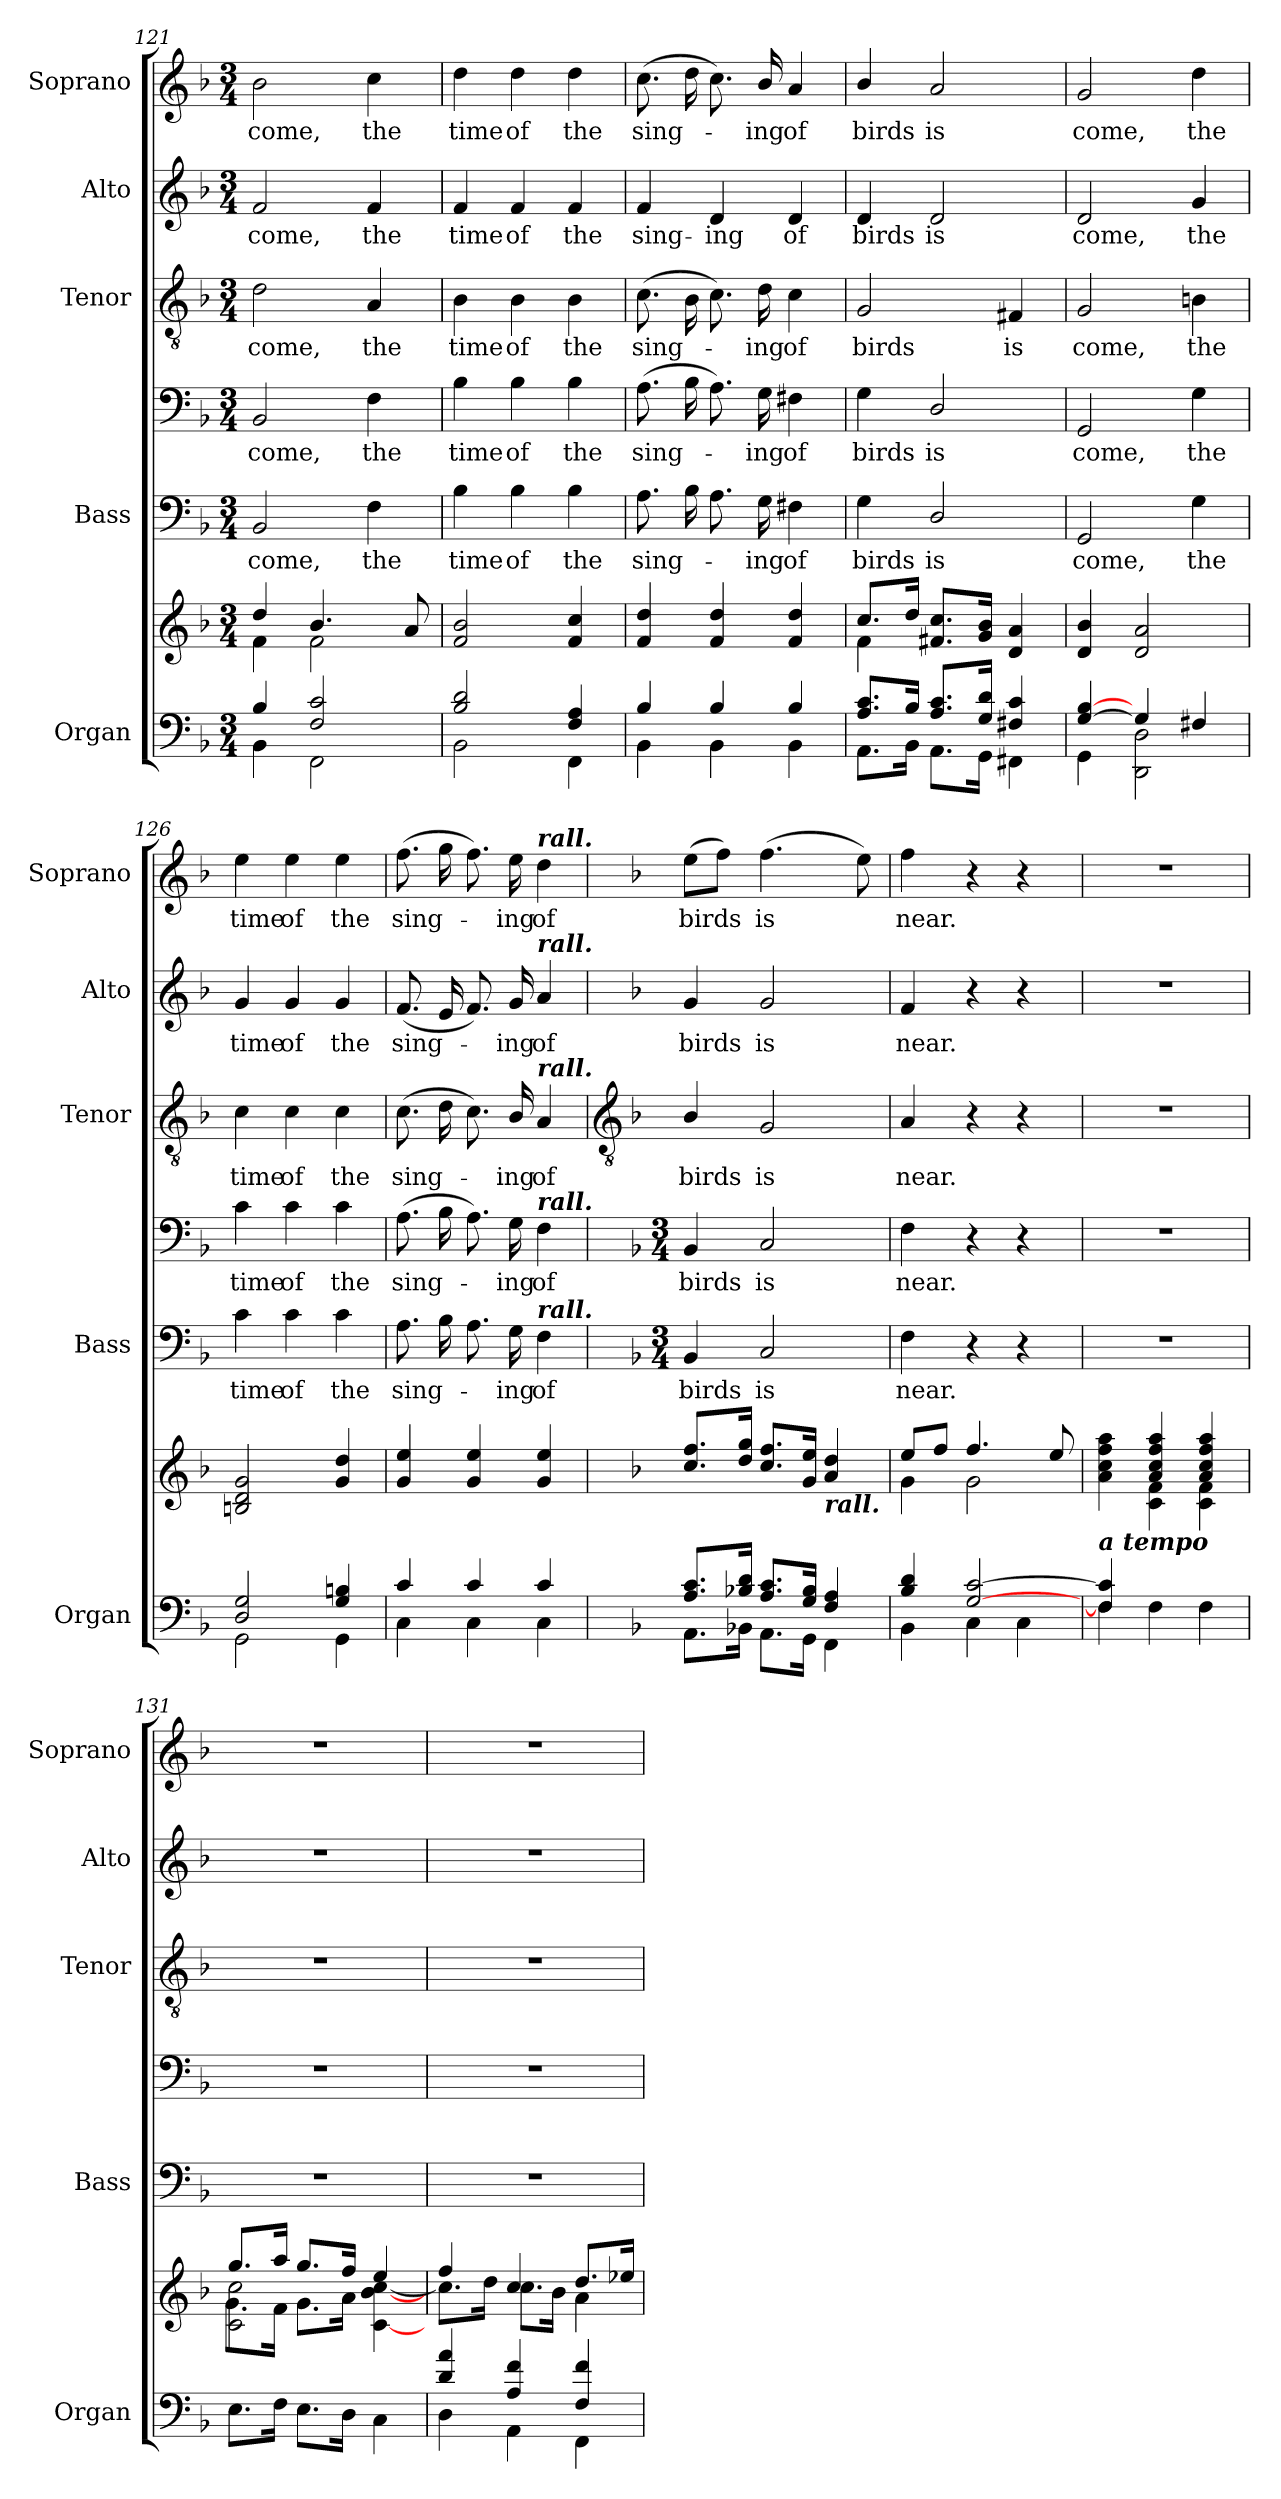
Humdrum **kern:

**kern	**kern	**kern	**text	**kern	**text	**kern	**text	**kern	**text	**kern	**text
*part5	*part5	*part4	*part4	*part4	*part4	*part3	*part3	*part2	*part2	*part1	*part1
*staff7	*staff6	*staff5	*staff5	*staff4	*staff4	*staff3	*staff3	*staff2	*staff2	*staff1	*staff1
*I"Organ	*	*I"Bass	*	*	*	*I"Tenor	*	*I"Alto	*	*I"Soprano	*
*I'Organ	*	*I'Bass	*	*	*	*I'Tenor	*	*I'Alto	*	*I'Soprano	*
!!LO:LB:g=z
*clefF4	*clefG2	*clefF4	*	*clefF4	*	*clefGv2	*	*clefG2	*	*clefG2	*
*k[b-]	*k[b-]	*k[b-]	*	*k[b-]	*	*k[b-]	*	*k[b-]	*	*k[b-]	*
*F:	*F:	*F:	*	*F:	*	*F:	*	*F:	*	*F:	*
*M3/4	*M3/4	*M3/4	*	*M3/4	*	*M3/4	*	*M3/4	*	*M3/4	*
=121	=121	=121	=121	=121	=121	=121	=121	=121	=121	=121	=121
*^	*^	*	*	*	*	*	*	*	*	*	*
!	!	!	!	!	!LO:LY:b	!	!LO:LY:b	!	!LO:LY:b	!	!LO:LY:b	!	!LO:LY:b
4B-/	4BB-\	4dd/	4f\	2BB-	come,	2BB-	come,	2d	come,	2f	come,	2b-	come,
2F/ 2c/	2FF\	4.b-/	2f\	.	.	.	.	.	.	.	.	.	.
!	!	!	!	!	!LO:LY:b	!	!LO:LY:b	!	!LO:LY:b	!	!LO:LY:b	!	!LO:LY:b
.	.	.	.	4F	the	4F	the	4A	the	4f	the	4cc	the
.	.	8a	.	.	.	.	.	.	.	.	.	.	.
=122	=122	=122	=122	=122	=122	=122	=122	=122	=122	=122	=122	=122	=122
!	!	!	!LO:N:vis=1	!	!LO:LY:b	!	!LO:LY:b	!	!LO:LY:b	!	!LO:LY:b	!	!LO:LY:b
2B-/ 2d/	2BB-\	2f 2b-	2.ryy	4B-	time	4B-	time	4B-	time	4f	time	4dd	time
!	!	!	!	!	!LO:LY:b	!	!LO:LY:b	!	!LO:LY:b	!	!LO:LY:b	!	!LO:LY:b
.	.	.	.	4B-	of	4B-	of	4B-	of	4f	of	4dd	of
!	!	!	!	!	!LO:LY:b	!	!LO:LY:b	!	!LO:LY:b	!	!LO:LY:b	!	!LO:LY:b
4F/ 4A/	4FF\	4f 4cc	.	4B-	the	4B-	the	4B-	the	4f	the	4dd	the
=123	=123	=123	=123	=123	=123	=123	=123	=123	=123	=123	=123	=123	=123
!	!	!	!LO:N:vis=1	!	!LO:LY:b	!	!LO:LY:b	!	!LO:LY:b	!	!LO:LY:b	!	!LO:LY:b
4B-/	4BB-\	4f 4dd	2.ryy	8.AL	sing-	(>8.AL	sing-	(>8.cL	sing-	4f	sing-	(>8.ccL	sing-
.	.	.	.	16B-L	.	16B-L	.	16B-L	.	.	.	16ddL	.
!	!	!	!	!	!	!	!	!	!	!	!LO:LY:b	!	!
4B-/	4BB-\	4f 4dd	.	8.AJ	.	8.AJ)	.	8.cJ)	.	4d	-ing	8.ccJ)	.
!	!	!	!	!	!LO:LY:b	!	!LO:LY:b	!	!LO:LY:b	!	!	!	!LO:LY:b
.	.	.	.	16G	ing	16G	ing	16d	ing	.	.	16b-/	ing
!	!	!	!	!	!LO:LY:b	!	!LO:LY:b	!	!LO:LY:b	!	!LO:LY:b	!	!LO:LY:b
4B-/	4BB-\	4f 4dd	.	4F#X	of	4F#X	of	4c	of	4d	of	4a	of
=124	=124	=124	=124	=124	=124	=124	=124	=124	=124	=124	=124	=124	=124
!	!	!	!	!	!LO:LY:b	!	!LO:LY:b	!	!LO:LY:b	!	!LO:LY:b	!	!LO:LY:b
8.A/ 8.c/L	8.AA\L	8.cc/L	4f\	4G	birds	4G	birds	2G	birds	4d	birds	4b-/	birds
16B-/J	16BB-\J	16dd/J	.	.	.	.	.	.	.	.	.	.	.
!	!	!	!	!	!LO:LY:b	!	!LO:LY:b	!	!	!	!LO:LY:b	!	!LO:LY:b
8.A/ 8.c/L	8.AA\L	8.f#X 8.ccL	2ryy	2D/	is	2D/	is	.	.	2d	is	2a	is
16G/ 16d/J	16GG\J	16g 16b-J	.	.	.	.	.	.	.	.	.	.	.
!	!	!	!	!	!	!	!	!	!LO:LY:b	!	!	!	!
4F#X/ 4c/	4FF#X\	4d 4a	.	.	.	.	.	4F#X	is	.	.	.	.
=125	=125	=125	=125	=125	=125	=125	=125	=125	=125	=125	=125	=125	=125
!	!	!	!LO:N:vis=1	!	!LO:LY:b	!	!LO:LY:b	!	!LO:LY:b	!	!LO:LY:b	!	!LO:LY:b
[4G/ [4B-/	4GG\	4d 4b-	2.ryy	2GG	come,	2GG	come,	2G	come,	2d	come,	2g	come,
4G/]	2DD\ 2D\	2d 2a	.	.	.	.	.	.	.	.	.	.	.
!	!	!	!	!	!LO:LY:b	!	!LO:LY:b	!	!LO:LY:b	!	!LO:LY:b	!	!LO:LY:b
4F#X/	.	.	.	4G	the	4G	the	4Bn	the	4g	the	4dd	the
=126	=126	=126	=126	=126	=126	=126	=126	=126	=126	=126	=126	=126	=126
!	!	!	!LO:N:vis=1	!	!LO:LY:b	!	!LO:LY:b	!	!LO:LY:b	!	!LO:LY:b	!	!LO:LY:b
2D/ 2G/	2GG\	2Bn 2d 2g	2.ryy	4c	time	4c	time	4c	time	4g	time	4ee	time
!	!	!	!	!	!LO:LY:b	!	!LO:LY:b	!	!LO:LY:b	!	!LO:LY:b	!	!LO:LY:b
.	.	.	.	4c	of	4c	of	4c	of	4g	of	4ee	of
!	!	!	!	!	!LO:LY:b	!	!LO:LY:b	!	!LO:LY:b	!	!LO:LY:b	!	!LO:LY:b
4G/ 4Bn/	4GG\	4g 4dd	.	4c	the	4c	the	4c	the	4g	the	4ee	the
=127	=127	=127	=127	=127	=127	=127	=127	=127	=127	=127	=127	=127	=127
!	!	!	!LO:N:vis=1	!	!LO:LY:b	!	!LO:LY:b	!	!LO:LY:b	!	!LO:LY:b	!	!LO:LY:b
4c/	4C\	4g 4ee	2.ryy	8.AL	sing-	(>8.AL	sing-	(>8.cL	sing-	(<8.fL	sing-	(>8.ffL	sing-
.	.	.	.	16B-L	.	16B-L	.	16dL	.	16eL	.	16ggL	.
4c/	4C\	4g 4ee	.	8.AJ	.	8.AJ)	.	8.cJ)	.	8.fJ)	.	8.ffJ)	.
!	!	!	!	!	!LO:LY:b	!	!LO:LY:b	!	!LO:LY:b	!	!LO:LY:b	!	!LO:LY:b
.	.	.	.	16G	ing	16G	ing	16B-/	ing	16g	ing	16ee	ing
!	!	!	!	!	!	!	!	!	!	!	!	!LO:TX:a:Bi:t=rall.	!
!	!	!	!	!	!	!	!	!	!	!LO:TX:a:Bi:t=rall.	!	!	!
!	!	!	!	!	!	!	!	!LO:TX:a:Bi:t=rall.	!	!	!	!	!
!	!	!	!	!	!	!LO:TX:a:Bi:t=rall.	!	!	!	!	!	!	!
!	!	!	!	!LO:TX:a:Bi:t=rall.	!	!	!	!	!	!	!	!	!
!	!	!	!	!	!LO:LY:b	!	!LO:LY:b	!	!LO:LY:b	!	!LO:LY:b	!	!LO:LY:b
4c/	4C\	4g 4ee	.	4F	of	4F	of	4A	of	4a	of	4dd	of
!!LO:LB:g=z
=128	=128	=128	=128	=128	=128	=128	=128	=128	=128	=128	=128	=128	=128
*	*	*	*	*	*	*	*	*clefGv2	*	*	*	*	*
*	*	*	*	*k[b-]	*	*k[b-]	*	*	*	*	*	*	*
*	*	*	*	*F:	*	*F:	*	*	*	*	*	*	*
*	*	*	*	*M3/4	*	*M3/4	*	*	*	*	*	*	*
!	!	!	!LO:N:vis=1	!	!LO:LY:b	!	!LO:LY:b	!	!LO:LY:b	!	!LO:LY:b	!	!LO:LY:b
8.A/ 8.c/L	8.AA\L	8.cc 8.ffL	2.ryy	4BB-	birds	4BB-	birds	4B-/	birds	4g	birds	(>8eeL	birds
.	.	.	.	.	.	.	.	.	.	.	.	8ffJ)	.
16B-X/ 16d/J	16BB-X\J	16dd 16ggJ	.	.	.	.	.	.	.	.	.	.	.
!	!	!	!	!	!LO:LY:b	!	!LO:LY:b	!	!LO:LY:b	!	!LO:LY:b	!	!LO:LY:b
8.A/ 8.c/L	8.AA\L	8.cc 8.ffL	.	2C	is	2C	is	2G	is	2g	is	(>4.ff	is
16G/ 16B-/J	16GG\J	16g 16eeJ	.	.	.	.	.	.	.	.	.	.	.
!	!	!LO:TX:b:Bi:t=rall.	!	!	!	!	!	!	!	!	!	!	!
4F/ 4A/	4FF\	4a 4dd	.	.	.	.	.	.	.	.	.	.	.
.	.	.	.	.	.	.	.	.	.	.	.	8ee)	.
!!LO:LB:g=z
=129	=129	=129	=129	=129	=129	=129	=129	=129	=129	=129	=129	=129	=129
!	!	!	!	!	!LO:LY:b	!	!LO:LY:b	!	!LO:LY:b	!	!LO:LY:b	!	!LO:LY:b
4B-/ 4d/	4BB-\	8ee/L	4g\	4F	near.	4F	near.	4A	near.	4f	near.	4ff	near.
.	.	8ff/J	.	.	.	.	.	.	.	.	.	.	.
[2G/ [2c/	4C\	4.ff/	2g\	4r	.	4r	.	4r	.	4r	.	4r	.
.	4C\	.	.	4r	.	4r	.	4r	.	4r	.	4r	.
.	.	8ee/	.	.	.	.	.	.	.	.	.	.	.
=130	=130	=130	=130	=130	=130	=130	=130	=130	=130	=130	=130	=130	=130
!	!	!LO:TX:b:Bi:t=a tempo	!	!	!	!	!	!	!	!	!	!	!
!	!	!	!	!LO:N:vis=1	!	!LO:N:vis=1	!	!LO:N:vis=1	!	!LO:N:vis=1	!	!LO:N:vis=1	!
4F/] 4c/]	4F\	4a 4cc 4ff 4aa	4ryy	2.r	.	2.r	.	2.r	.	2.r	.	2.r	.
4ryy	4F\	4a/ 4cc/ 4ff/ 4aa/	4c\ 4f\	.	.	.	.	.	.	.	.	.	.
4ryy	4F\	4a/ 4cc/ 4ff/ 4aa/	4c\ 4f\	.	.	.	.	.	.	.	.	.	.
=131	=131	=131	=131	=131	=131	=131	=131	=131	=131	=131	=131	=131	=131
*	*	*	*^	*	*	*	*	*	*	*	*	*	*
!	!	!	!	!	!LO:N:vis=1	!	!LO:N:vis=1	!	!LO:N:vis=1	!	!LO:N:vis=1	!	!LO:N:vis=1	!
2ryy	8.E\L	8.gg/L	2c\ 2cc\	8.g\L	2.r	.	2.r	.	2.r	.	2.r	.	2.r	.
.	16F\J	16aa/J	.	16f\J	.	.	.	.	.	.	.	.	.	.
.	8.E\L	8.gg/L	.	8.g\L	.	.	.	.	.	.	.	.	.	.
.	16D\J	16ff/J	.	16a\J	.	.	.	.	.	.	.	.	.	.
4ryy	4C\	4ee/	[4c\ [4b-\ [4cc\	4ryy	.	.	.	.	.	.	.	.	.	.
=132	=132	=132	=132	=132	=132	=132	=132	=132	=132	=132	=132	=132	=132	=132
!	!	!	!	!	!LO:N:vis=1	!	!LO:N:vis=1	!	!LO:N:vis=1	!	!LO:N:vis=1	!	!LO:N:vis=1	!
*	*	*	*v	*v	*	*	*	*	*	*	*	*	*	*
4d/ 4a/	4D\	4ff/	8.cc\L]	2.r	.	2.r	.	2.r	.	2.r	.	2.r	.
.	.	.	16dd\J	.	.	.	.	.	.	.	.	.	.
4A/ 4f/	4AA\	4cc/	8.cc\L	.	.	.	.	.	.	.	.	.	.
.	.	.	16b-\J	.	.	.	.	.	.	.	.	.	.
4F/ 4f/	4FF\	8.dd/L	4a\	.	.	.	.	.	.	.	.	.	.
.	.	16ee-X/J	.	.	.	.	.	.	.	.	.	.	.
*v	*v	*	*	*	*	*	*	*	*	*	*	*	*
*	*v	*v	*	*	*	*	*	*	*	*	*	*
=	=	=	=	=	=	=	=	=	=	=	=
*-	*-	*-	*-	*-	*-	*-	*-	*-	*-	*-	*-
